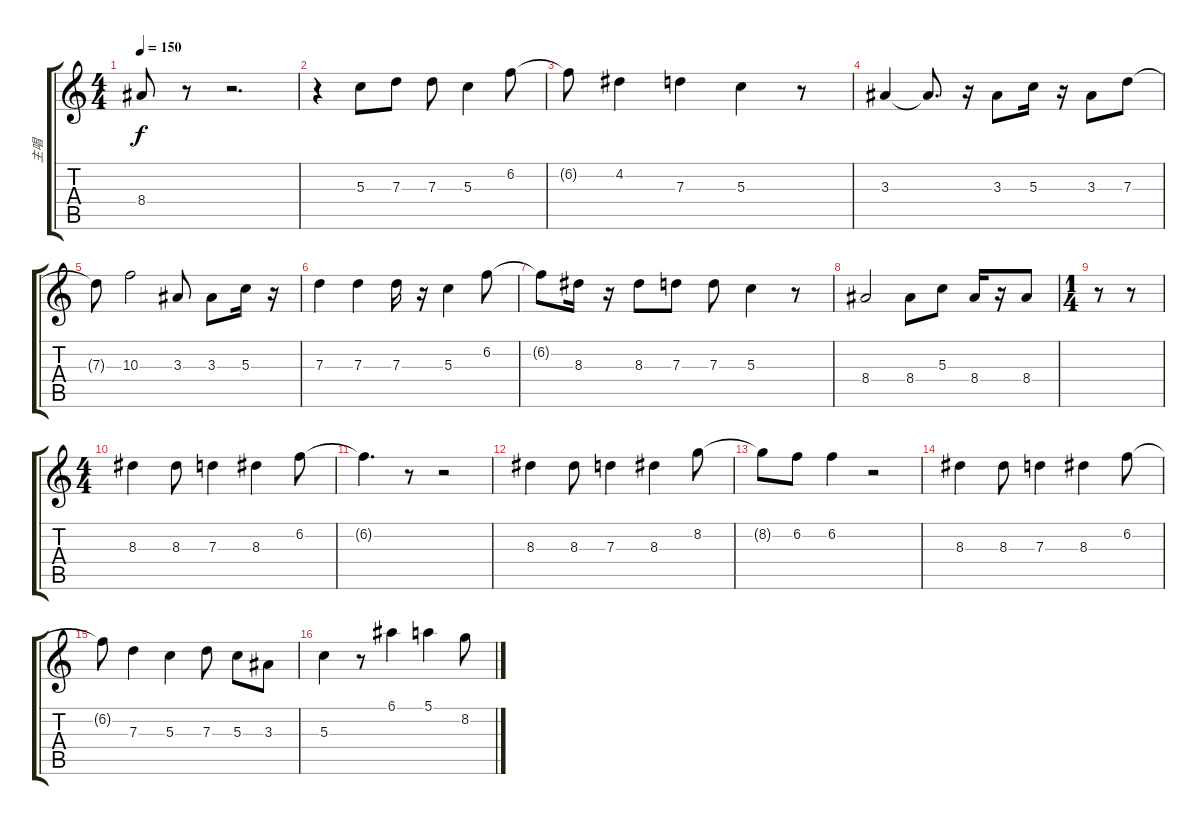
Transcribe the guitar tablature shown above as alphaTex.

\track ("主唱" "主唱") {instrument contrabass}
\staff {score tabs}
\tuning (E4 B3 G3 D3 A2 E2) {hide}
\ts (4 4)
\tempo 150
\clef g2
\ks c
8.4{t}.8{dy f} r.8 r.2{d} |
r.4 5.3.8 7.3.8 7.3.8 5.3.4 6.2.8 |
6.2{t}.8 4.2.4 7.3.4 5.3.4 r.8 |
3.3.4 3.3{t}.8{d} r.16 3.3.8 5.3.16 r.16 3.3.8 7.3.8 |
7.3{t}.8 10.3.2 3.3.8 3.3.8 5.3.16 r.16 |
7.3.4 7.3.4 7.3.16 r.16 5.3.4 6.2.8 |
6.2{t}.8 8.3.16 r.16 8.3.8 7.3.8 7.3.8 5.3.4 r.8 |
8.4.2 8.4.8 5.3.8 8.4.16 r.16 8.4.8 |
\ts (1 4)
r.8 r.8 |
\ts (4 4)
8.3.4 8.3.8 7.3.4 8.3.4 6.2.8 |
6.2{t}.4{d} r.8 r.2 |
8.3.4 8.3.8 7.3.4 8.3.4 8.2.8 |
8.2{t}.8 6.2.8 6.2.4 r.2 |
8.3.4 8.3.8 7.3.4 8.3.4 6.2.8 |
6.2{t}.8 7.3.4 5.3.4 7.3.8 5.3.8 3.3.8 |
5.3.4 r.8 6.1.4 5.1.4 8.2.8
